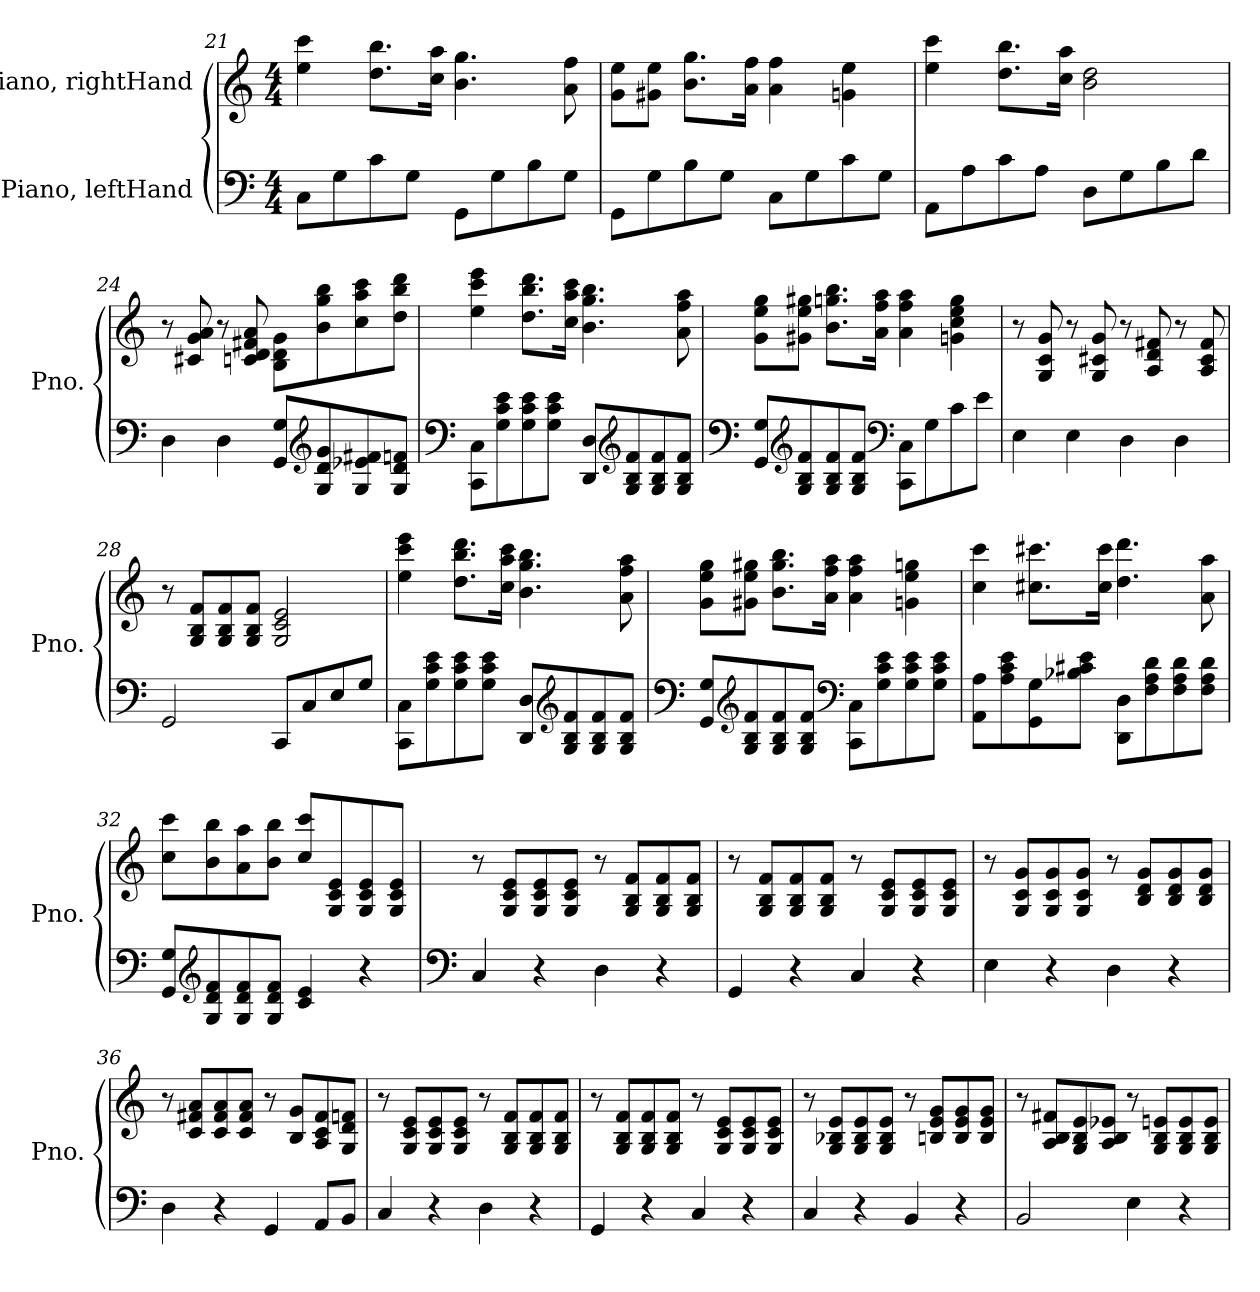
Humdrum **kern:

**kern	**kern
*part2	*part1
*staff2	*staff1
*I"Piano, leftHand	*I"Piano, rightHand
*I'Pno.	*I'Pno.
*clefF4	*clefG2
*k[]	*k[]
*M4/4	*M4/4
=21	=21
8C\L	4ee\ 4ccc\
8G\	.
8c\	8.dd\ 8.bb\L
8G\J	.
.	16cc\ 16aa\Jk
8GG\L	4.b\ 4.gg\
8G\	.
8B\	.
8G\J	8a\ 8ff\
=22	=22
8GG\L	8g\ 8ee\L
8G\	8g#X\ 8ee\J
8B\	8.b\ 8.gg\L
8G\J	.
.	16a\ 16ff\Jk
8C\L	4a\ 4ff\
8G\	.
8c\	4gn\ 4ee\
8G\J	.
=23	=23
8AA\L	4ee\ 4ccc\
8A\	.
8c\	8.dd\ 8.bb\L
8A\J	.
.	16cc\ 16aa\Jk
8D\L	2b\ 2dd\
8G\	.
8B\	.
8d\J	.
!!LO:LB:g=z
=24	=24
4D\	8r
.	8c#X/ 8g/ 8a/
4D\	8r
.	8cn/ 8d/ 8f#X/ 8a/
8GG/ 8G/L	8B\ 8d\ 8g\L
*clefG2	*
8G/ 8d/ 8g/	8b\ 8gg\ 8bb\
8G/ 8e-X/ 8f#X/	8cc\ 8aa\ 8ccc\
8G/ 8d/ 8fn/J	8dd\ 8bb\ 8ddd\J
=25	=25
*clefF4	*
8CC\ 8C\L	4ee\ 4ccc\ 4eee\
8G\ 8c\ 8e\	.
8G\ 8c\ 8e\	8.dd\ 8.bb\ 8.ddd\L
8G\ 8c\ 8e\J	.
.	16cc\ 16aa\ 16ccc\Jk
8DD/ 8D/L	4.b\ 4.gg\ 4.bb\
*clefG2	*
8G/ 8B/ 8f/	.
8G/ 8B/ 8f/	.
8G/ 8B/ 8f/J	8a\ 8ff\ 8aa\
!!LO:LB:g=z
=26	=26
*clefF4	*
8GG/ 8G/L	8g\ 8ee\ 8gg\L
*clefG2	*
8G/ 8B/ 8f/	8g#X\ 8ee\ 8gg#X\J
8G/ 8B/ 8f/	8.b\ 8.ggn\ 8.bb\L
8G/ 8B/ 8f/J	.
.	16a\ 16ff\ 16aa\Jk
*clefF4	*
8CC\ 8C\L	4a\ 4ff\ 4aa\
8G\	.
8c\	4gn\ 4cc\ 4ee\ 4gg\
8e\J	.
=27	=27
4E\	8r
.	8G/ 8c/ 8g/
4E\	8r
.	8G/ 8c#X/ 8g/
4D\	8r
.	8A/ 8d/ 8f#X/
4D\	8r
.	8A/ 8c#/ 8f#/
=28	=28
2GG/	8r
.	8G/ 8B/ 8f/L
.	8G/ 8B/ 8f/
.	8G/ 8B/ 8f/J
8CC/L	2G/ 2c/ 2e/
8C/	.
8E/	.
8G/J	.
!!LO:LB:g=z
=29	=29
8CC\ 8C\L	4ee\ 4ccc\ 4eee\
8G\ 8c\ 8e\	.
8G\ 8c\ 8e\	8.dd\ 8.bb\ 8.ddd\L
8G\ 8c\ 8e\J	.
.	16cc\ 16aa\ 16ccc\Jk
8DD/ 8D/L	4.b\ 4.gg\ 4.bb\
*clefG2	*
8G/ 8B/ 8f/	.
8G/ 8B/ 8f/	.
8G/ 8B/ 8f/J	8a\ 8ff\ 8aa\
=30	=30
*clefF4	*
8GG/ 8G/L	8g\ 8ee\ 8gg\L
*clefG2	*
8G/ 8B/ 8f/	8g#X\ 8ee\ 8gg#X\J
8G/ 8B/ 8f/	8.b\ 8.gg#\ 8.bb\L
8G/ 8B/ 8f/J	.
.	16a\ 16ff\ 16aa\Jk
*clefF4	*
8CC\ 8C\L	4a\ 4ff\ 4aa\
8G\ 8c\ 8e\	.
8G\ 8c\ 8e\	4gn\ 4ee\ 4ggn\
8G\ 8c\ 8e\J	.
=31	=31
8AA\ 8A\L	4cc\ 4ccc\
8A\ 8c\ 8e\	.
8GG\ 8G\	8.cc#X\ 8.ccc#X\L
8B-X\ 8c#X\ 8e\J	.
.	16cc#\ 16ccc#\Jk
8DD\ 8D\L	4.dd\ 4.ddd\
8F\ 8A\ 8d\	.
8F\ 8A\ 8d\	.
8F\ 8A\ 8d\J	8a\ 8aa\
!!LO:LB:g=z
=32	=32
8GG/ 8G/L	8cc\ 8ccc\L
*clefG2	*
8G/ 8d/ 8f/	8b\ 8bb\
8G/ 8d/ 8f/	8a\ 8aa\
8G/ 8d/ 8f/J	8b\ 8bb\J
4c/ 4e/	8cc/ 8ccc/L
.	8G/ 8c/ 8e/
4r	8G/ 8c/ 8e/
.	8G/ 8c/ 8e/J
=33	=33
*clefF4	*
4C/	8r
.	8G/ 8c/ 8e/L
4r	8G/ 8c/ 8e/
.	8G/ 8c/ 8e/J
4D\	8r
.	8G/ 8B/ 8f/L
4r	8G/ 8B/ 8f/
.	8G/ 8B/ 8f/J
=34	=34
4GG/	8r
.	8G/ 8B/ 8f/L
4r	8G/ 8B/ 8f/
.	8G/ 8B/ 8f/J
4C/	8r
.	8G/ 8c/ 8e/L
4r	8G/ 8c/ 8e/
.	8G/ 8c/ 8e/J
=35	=35
4E\	8r
.	8G/ 8c/ 8g/L
4r	8G/ 8c/ 8g/
.	8G/ 8c/ 8g/J
4D\	8r
.	8B/ 8d/ 8g/L
4r	8B/ 8d/ 8g/
.	8B/ 8d/ 8g/J
!!LO:LB:g=z
=36	=36
4D\	8r
.	8c/ 8f#X/ 8a/L
4r	8c/ 8f#/ 8a/
.	8c/ 8f#/ 8a/J
4GG/	8r
.	8B/ 8g/L
8AA/L	8A/ 8c/ 8f#/
8BB/J	8G/ 8d/ 8fn/J
=37	=37
4C/	8r
.	8G/ 8c/ 8e/L
4r	8G/ 8c/ 8e/
.	8G/ 8c/ 8e/J
4D\	8r
.	8G/ 8B/ 8f/L
4r	8G/ 8B/ 8f/
.	8G/ 8B/ 8f/J
=38	=38
4GG/	8r
.	8G/ 8B/ 8f/L
4r	8G/ 8B/ 8f/
.	8G/ 8B/ 8f/J
4C/	8r
.	8G/ 8c/ 8e/L
4r	8G/ 8c/ 8e/
.	8G/ 8c/ 8e/J
=39	=39
4C/	8r
.	8G/ 8B-X/ 8e/L
4r	8G/ 8B-/ 8e/
.	8G/ 8B-/ 8e/J
4BB/	8r
.	8Bn/ 8e/ 8g/L
4r	8B/ 8e/ 8g/
.	8B/ 8e/ 8g/J
!!LO:PB:g=z
=40	=40
2BB/	8r
.	8A/ 8B/ 8f#X/L
.	8G/ 8B/ 8e/
.	8A/ 8B/ 8e-X/J
4E\	8r
.	8G/ 8B/ 8en/L
4r	8G/ 8B/ 8e/
.	8G/ 8B/ 8e/J
=	=
*-	*-
